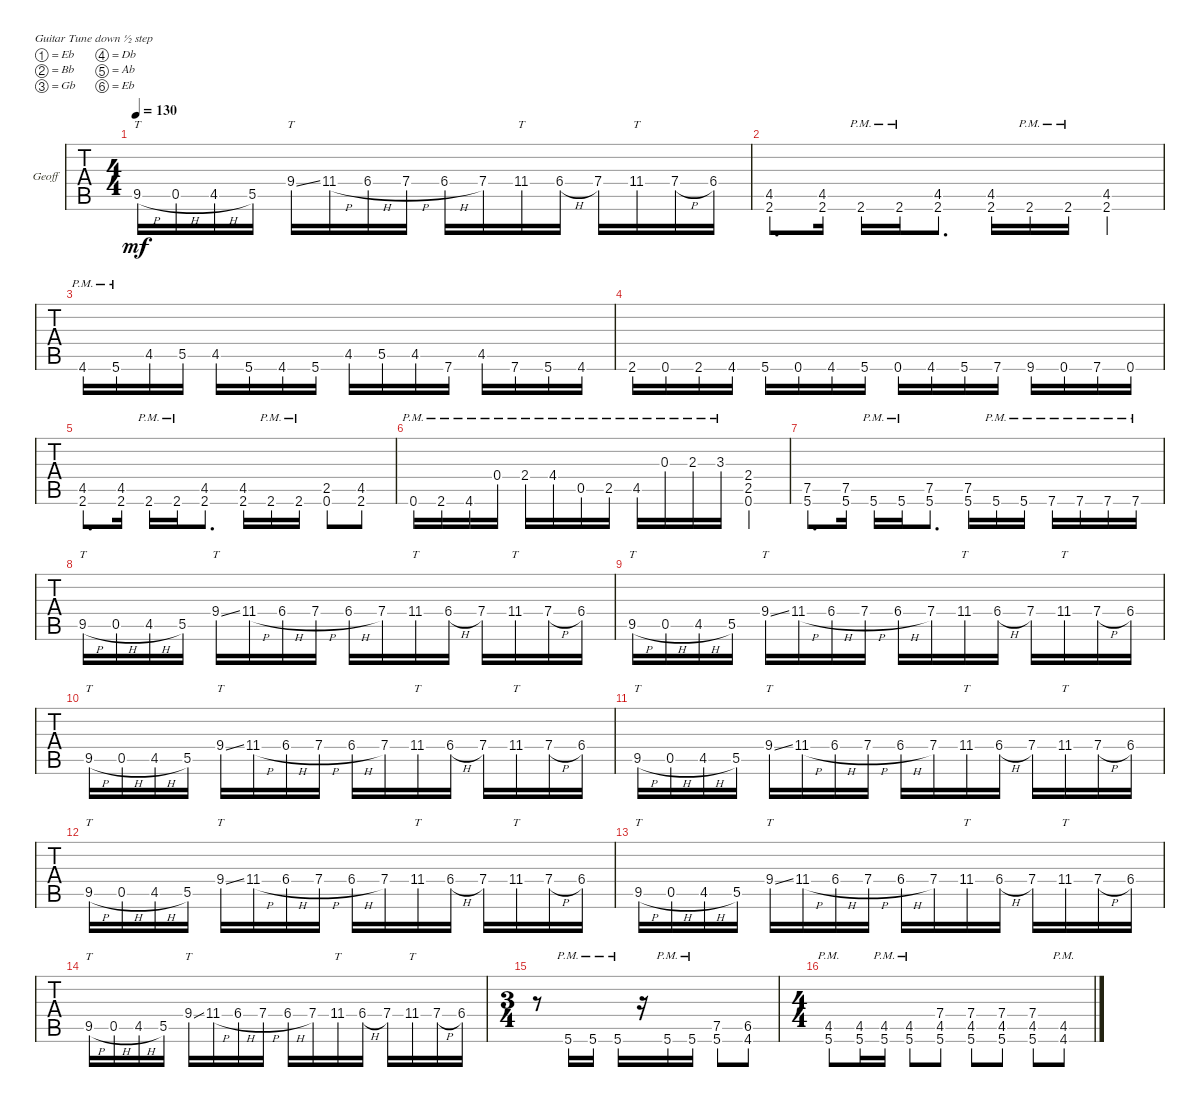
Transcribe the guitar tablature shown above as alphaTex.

\defaultSystemsLayout 4
\bracketExtendMode groupsimilarinstruments
\firstSystemTrackNameOrientation horizontal
\otherSystemsTrackNameOrientation horizontal
\track ("Geoff" "Geoff") {instrument acousticguitarsteel}
\staff {tabs}
\tuning (Eb4 Bb3 Gb3 Db3 Ab2 Eb2)
\ts (4 4)
\tempo 130
\clef g2
\ks c
9.5{h}.16{tt dy mf} 0.5{h}.16 4.5{h}.16 5.5.16 9.4{ss}.16{tt} 11.4{h}.16 6.4{h}.16 7.4{h}.16 6.4{h}.16 7.4.16 11.4.16{tt} 6.4{h}.16 7.4.16 11.4.16{tt} 7.4{h}.16 6.4.16 |
(2.6 4.5).8{d} (2.6 4.5).16 2.6{pm}.16 2.6{pm}.16 (2.6 4.5).8{d} (2.6 4.5).16 2.6{pm}.16 2.6{pm}.16 (2.6 4.5).4 |
4.6{pm}.16 5.6{pm}.16 4.5.16 5.5.16 4.5.16 5.6.16 4.6.16 5.6.16 4.5.16 5.5.16 4.5.16 7.6.16 4.5.16 7.6.16 5.6.16 4.6.16 |
2.6.16 0.6.16 2.6.16 4.6.16 5.6.16 0.6.16 4.6.16 5.6.16 0.6.16 4.6.16 5.6.16 7.6.16 9.6.16 0.6.16 7.6.16 0.6.16 |
(2.6 4.5).8{d} (2.6 4.5).16 2.6{pm}.16 2.6{pm}.16 (2.6 4.5).8{d} (2.6 4.5).16 2.6{pm}.16 2.6{pm}.16 (0.6 2.5).8 (2.6 4.5).8 |
0.6{pm}.16 2.6{pm}.16 4.6{pm}.16 0.4{pm}.16 2.4{pm}.16 4.4{pm}.16 0.5{pm}.16 2.5{pm}.16 4.5{pm}.16 0.3{pm}.16 2.3{pm}.16 3.3{pm}.16 (2.5 2.4 0.6).4 |
(5.6 7.5).8{d} (5.6 7.5).16 5.6{pm}.16 5.6{pm}.16 (5.6 7.5).8{d} (5.6 7.5).16 5.6{pm}.16 5.6{pm}.16 7.6{pm}.16 7.6{pm}.16 7.6{pm}.16 7.6{pm}.16 |
9.5{h}.16{tt} 0.5{h}.16 4.5{h}.16 5.5.16 9.4{ss}.16{tt} 11.4{h}.16 6.4{h}.16 7.4{h}.16 6.4{h}.16 7.4.16 11.4.16{tt} 6.4{h}.16 7.4.16 11.4.16{tt} 7.4{h}.16 6.4.16 |
9.5{h}.16{tt} 0.5{h}.16 4.5{h}.16 5.5.16 9.4{ss}.16{tt} 11.4{h}.16 6.4{h}.16 7.4{h}.16 6.4{h}.16 7.4.16 11.4.16{tt} 6.4{h}.16 7.4.16 11.4.16{tt} 7.4{h}.16 6.4.16 |
9.5{h}.16{tt} 0.5{h}.16 4.5{h}.16 5.5.16 9.4{ss}.16{tt} 11.4{h}.16 6.4{h}.16 7.4{h}.16 6.4{h}.16 7.4.16 11.4.16{tt} 6.4{h}.16 7.4.16 11.4.16{tt} 7.4{h}.16 6.4.16 |
9.5{h}.16{tt} 0.5{h}.16 4.5{h}.16 5.5.16 9.4{ss}.16{tt} 11.4{h}.16 6.4{h}.16 7.4{h}.16 6.4{h}.16 7.4.16 11.4.16{tt} 6.4{h}.16 7.4.16 11.4.16{tt} 7.4{h}.16 6.4.16 |
9.5{h}.16{tt} 0.5{h}.16 4.5{h}.16 5.5.16 9.4{ss}.16{tt} 11.4{h}.16 6.4{h}.16 7.4{h}.16 6.4{h}.16 7.4.16 11.4.16{tt} 6.4{h}.16 7.4.16 11.4.16{tt} 7.4{h}.16 6.4.16 |
9.5{h}.16{tt} 0.5{h}.16 4.5{h}.16 5.5.16 9.4{ss}.16{tt} 11.4{h}.16 6.4{h}.16 7.4{h}.16 6.4{h}.16 7.4.16 11.4.16{tt} 6.4{h}.16 7.4.16 11.4.16{tt} 7.4{h}.16 6.4.16 |
9.5{h}.16{tt} 0.5{h}.16 4.5{h}.16 5.5.16 9.4{ss}.16{tt} 11.4{h}.16 6.4{h}.16 7.4{h}.16 6.4{h}.16 7.4.16 11.4.16{tt} 6.4{h}.16 7.4.16 11.4.16{tt} 7.4{h}.16 6.4.16 |
\ts (3 4)
r.8 5.6{pm}.16 5.6{pm}.16 5.6{pm}.16 r.16 5.6{pm}.16 5.6{pm}.16 (5.6 7.5).8 (4.6 6.5).8 |
\ts (4 4)
(5.6{pm} 4.5{pm}).8 (5.6 4.5).16 (5.6{pm} 4.5{pm}).16 (5.6{pm} 4.5{pm}).8 (5.6 4.5 7.4).8 (5.6 4.5 7.4).8 (5.6 4.5 7.4).8 (5.6 4.5 7.4).8 (4.6{pm} 4.5{pm}).8
